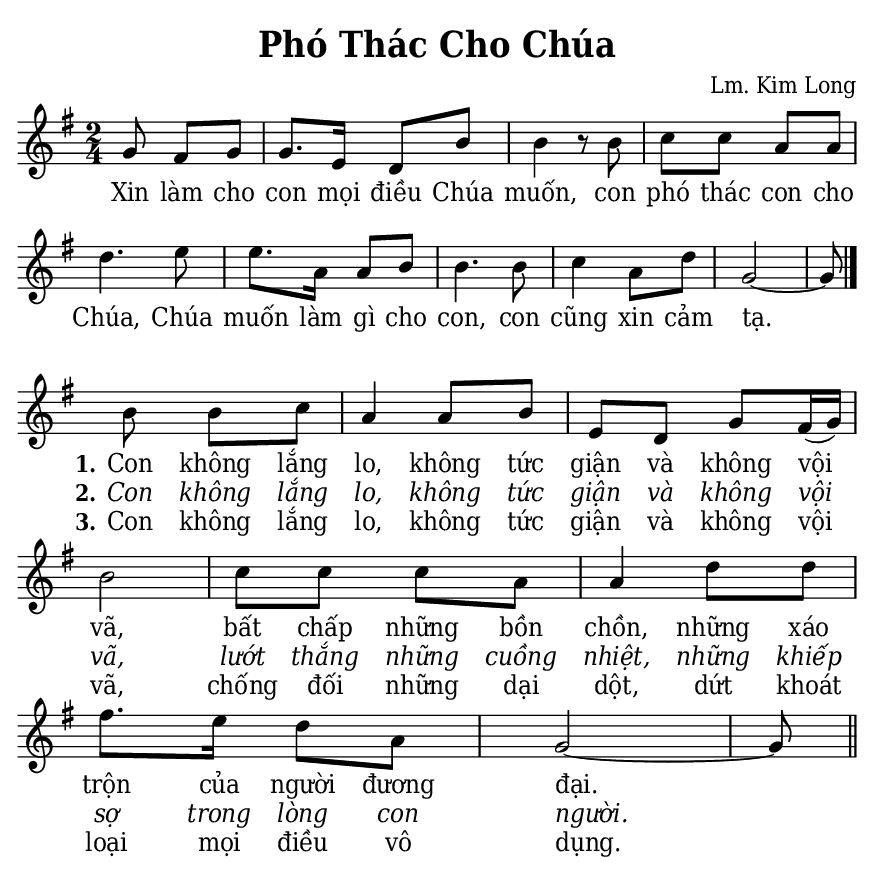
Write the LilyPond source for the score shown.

% Cài đặt chung
\version "2.24.3"
\include "english.ly"

\header {
  title = "Phó Thác Cho Chúa"
  poet = ""
  composer = "Lm. Kim Long"
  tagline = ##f
}

% Nhạc
nhacPhanMot = \relative c'' {
  \key g \major
  \time 2/4
  \partial 4. g8 fs g |
  g8. e16 d8 b' |
  b4 r8 b |
  c c a a |
  d4. e8 |
  e8. a,16 a8 b |
  b4. b8 |
  c4 a8 d |
  g,2 ~ |
  g8 \bar "|."
}

nhacPhanHai = \relative c'' {
  \key g \major
  \time 2/4
  \partial 4. b8 b c |
  a4 a8 b |
  e, d g fs16 (g) |
  b2 |
  c8 c c a |
  a4 d8 d |
  fs8. e16 d8 a |
  g2 ~ |
  g8 \bar "||"
}

% Lời
loiPhanMot = \lyricmode {
  Xin làm cho con mọi điều Chúa muốn,
  con phó thác con cho Chúa,
  Chúa muốn làm gì cho con,
  con cũng xin cảm tạ.
}

loiPhanHai = \lyricmode {
  <<
    {
      \set stanza = "1."
      Con không lắng lo, không tức giận và không vội vã,
      bất chấp những bồn chồn, những xáo trộn của người đương đại.
    }
    \new Lyrics {
	    \set associatedVoice = "beSop"
	    \set stanza = "2."
      \override Lyrics.LyricText.font-shape = #'italic
      Con không lắng lo, không tức giận và không vội vã,
      lướt thắng những cuồng nhiệt, những khiếp sợ trong lòng con người.
    }
    \new Lyrics {
	    \set associatedVoice = "beSop"
	    \set stanza = "3."
      Con không lắng lo, không tức giận và không vội vã,
      chống đối những dại dột, dứt khoát loại mọi điều vô dụng.
    }
  >>
}

% Dàn trang
\paper {
  #(set-paper-size "a5")
  top-margin = 3\mm
  bottom-margin = 3\mm
  left-margin = 3\mm
  right-margin = 3\mm
  indent = #0
  #(define fonts
	 (make-pango-font-tree "Deja Vu Serif Condensed"
	 		       "Deja Vu Serif Condensed"
			       "Deja Vu Serif Condensed"
			       (/ 20 20)))
  print-page-number = ##f
}

\score {
  <<
    \new Staff <<
        \clef treble
        \new Voice = beSop {
          \nhacPhanMot
        }
      \new Lyrics \lyricsto beSop \loiPhanMot
    >>
  >>
  \layout {
    \override Lyrics.LyricSpace.minimum-distance = #1
    \override Score.BarNumber.break-visibility = ##(#f #f #f)
    \override Score.SpacingSpanner.uniform-stretching = ##t
    ragged-last = ##f
  }
}

\score {
  <<
    \new Staff <<
        \clef treble
        \new Voice = beSop {
          \nhacPhanHai
        }
      \new Lyrics \lyricsto beSop \loiPhanHai
    >>
  >>
  \layout {
    \override Staff.TimeSignature.transparent = ##t
    \override Lyrics.LyricSpace.minimum-distance = #2.5
    \override Score.BarNumber.break-visibility = ##(#f #f #f)
    \override Score.SpacingSpanner.uniform-stretching = ##t
    ragged-last = ##f
  }
}
